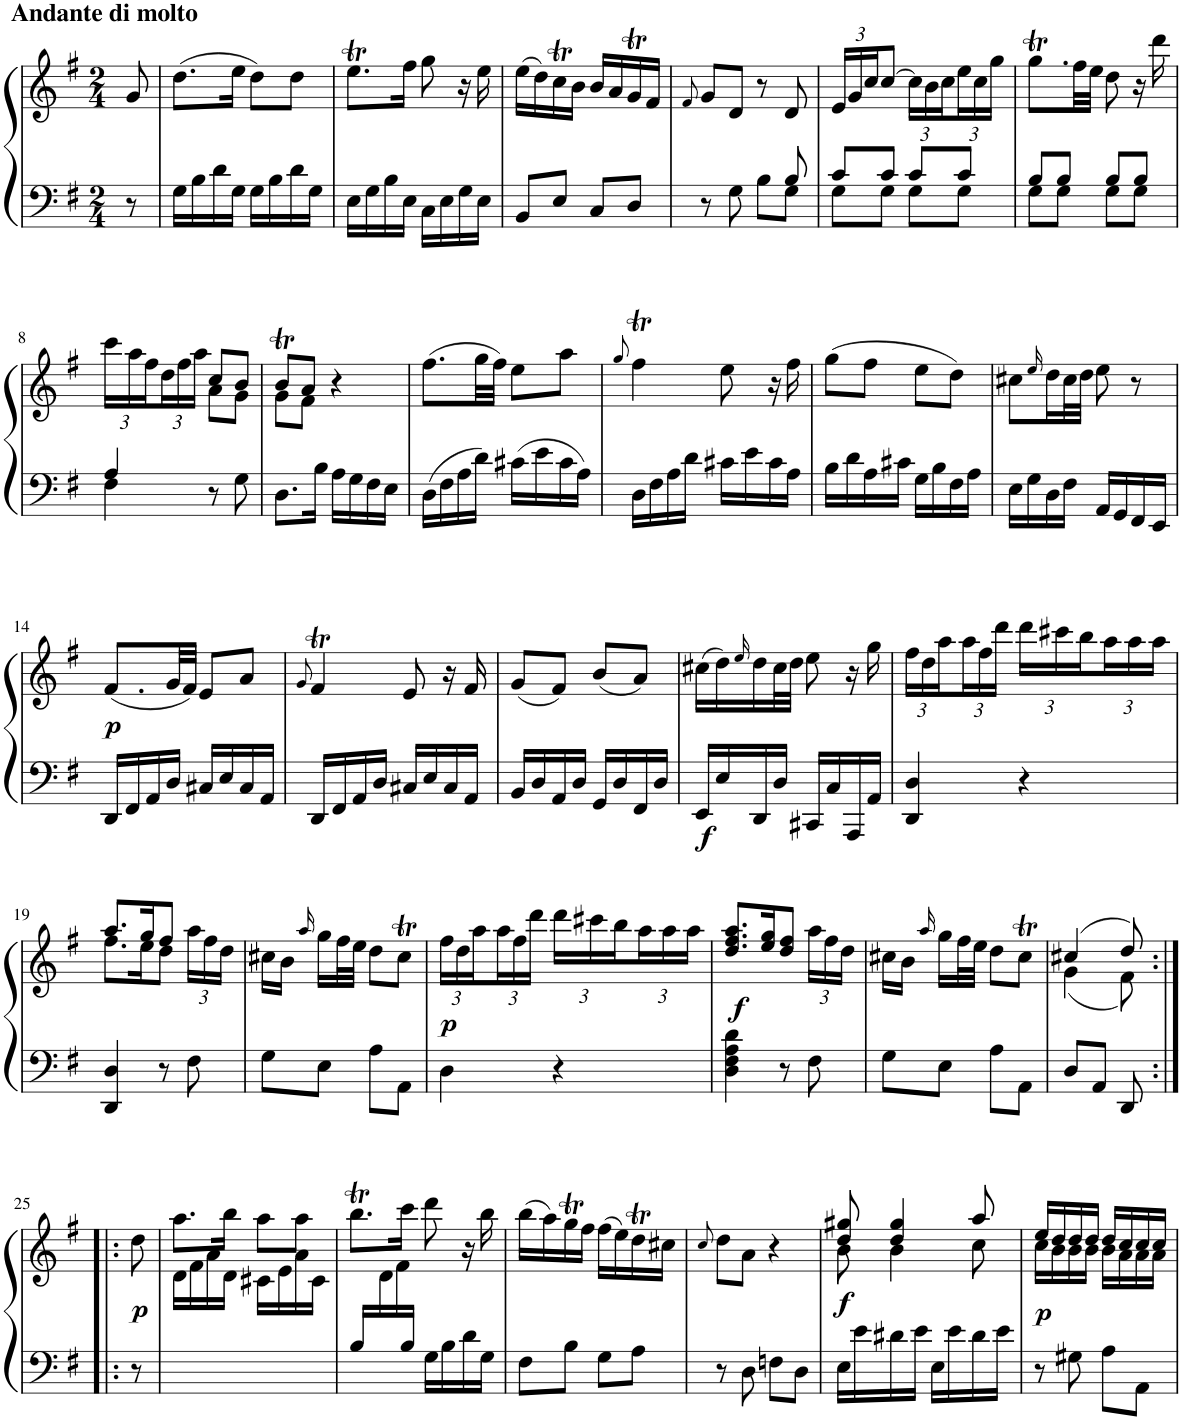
**kern	**kern	**dynam
*part1	*part1	*part1
*staff2	*staff1	*staff1/2
*I"Piano	*	*
*I'Pno.	*	*
*clefF4	*clefG2	*
*k[f#]	*k[f#]	*
*M2/4	*M2/4	*
=1	=1	=1
!	!LO:TX:a:B:t=Andante di molto	!
8r	8g/	.
=2	=2	=2
16G\LL	(8.dd\L	.
16B\	.	.
16d\	.	.
16G\JJ	16ee\Jk	.
16G\LL	8dd\L)	.
16B\	.	.
16d\	8dd\J	.
16G\JJ	.	.
=3	=3	=3
16E\LL	8.eeT\L	.
16G\	.	.
16B\	.	.
16E\JJ	16ff#\Jk	.
16C\LL	8gg\	.
16E\	.	.
16G\	16r	.
16E\JJ	16ee\	.
=4	=4	=4
8BB/L	(16ee\LL	.
.	16dd\)	.
8E/J	16ccT\	.
.	16b\JJ	.
8C/L	16b/LL	.
.	16a/	.
8D/J	16gT/	.
.	16f#/JJ	.
=5	=5	=5
.	8qf#/	.
*^	*	*
8r	4.ryy	8g/L	.
8G\	.	8d/J	.
8B\L	.	8r	.
8G\J	8B/	8d/	.
=6	=6	=6	=6
*	*	*Xbrackettup	*
8c/L	8G\L	24e/LL	.
.	.	24g/	.
.	.	24cc/J	.
8c/J	8G\J	[8cc/J	.
8c/L	8G\L	24cc\LL]	.
.	.	24b\	.
.	.	24cc\	.
8c/J	8G\J	24ee\	.
.	.	24cc\	.
.	.	24gg\JJ	.
=7	=7	=7	=7
8B/L	8G\L	8.ggT\L	.
8B/J	8G\J	.	.
.	.	32ff#\LL	.
.	.	32ee\JJJ	.
8B/L	8G\L	8dd\	.
8B/J	8G\J	16r	.
.	.	16ddd\	.
!!LO:LB:g=z
=8	=8	=8	=8
*	*	*^	*
4A/	4F#\	24ccc\LL	4ryy	.
.	.	24aa\	.	.
.	.	24ff#\	.	.
.	.	24dd\	.	.
.	.	24ff#\	.	.
.	.	24aa\JJ	.	.
8r	4ryy	8cc/L	8a\L	.
8G\	.	8b/J	8g\J	.
*v	*v	*	*	*
=9	=9	=9	=9
8.D\L	8bt/L	8g\L	.
.	8a/J	8f#\J	.
16B\Jk	.	.	.
16A\LL	4r	4ryy	.
16G\	.	.	.
16F#\	.	.	.
16E\JJ	.	.	.
*	*v	*v	*
=10	=10	=10
16D\LL	(8.ff#\L	.
16F#\	.	.
16A\	.	.
16d\JJ	32gg\LL	.
.	32ff#\JJJ)	.
16c#X\LL	8ee\L	.
16e\	.	.
16c#\	8aa\J	.
16A\JJ	.	.
=11	=11	=11
.	8qgg/	.
16D\LL	4ff#t\	.
16F#\	.	.
16A\	.	.
16d\JJ	.	.
16c#X\LL	8ee\	.
16e\	.	.
16c#\	16r	.
16A\JJ	16ff#\	.
=12	=12	=12
16B\LL	(8gg\L	.
16d\	.	.
16A\	8ff#\J	.
16c#X\JJ	.	.
16G\LL	8ee\L	.
16B\	.	.
16F#\	8dd\J)	.
16A\JJ	.	.
=13	=13	=13
16E\LL	8cc#X\L	.
16G\	.	.
.	16qee/	.
16D\	16dd\L	.
16F#\JJ	32cc#\L	.
.	32dd\JJJ	.
16AA/LL	8ee\	.
16GG/	.	.
16FF#/	8r	.
16EE/JJ	.	.
!!LO:LB:g=z
=14	=14	=14
!	!	!LO:DY:b
16DD/LL	(8.f#/L	p
16FF#/	.	.
16AA/	.	.
16D/JJ	32g/LL	.
.	32f#/JJJ)	.
16C#X/LL	8e/L	.
16E/	.	.
16C#/	8a/J	.
16AA/JJ	.	.
=15	=15	=15
.	8qg/	.
16DD/LL	4f#t/	.
16FF#/	.	.
16AA/	.	.
16D/JJ	.	.
16C#X/LL	8e/	.
16E/	.	.
16C#/	16r	.
16AA/JJ	16f#/	.
=16	=16	=16
16BB/LL	(8g/L	.
16D/	.	.
16AA/	8f#/J)	.
16D/JJ	.	.
16GG/LL	(8b/L	.
16D/	.	.
16FF#/	8a/J)	.
16D/JJ	.	.
=17	=17	=17
!	!	!LO:DY:b=2
16EE/LL	(16cc#X\LL	f
16E/	16dd\)	.
.	16qee/	.
16DD/	16dd\	.
16D/JJ	32cc#\L	.
.	32dd\JJJ	.
16CC#X/LL	8ee\	.
16C/	.	.
16AAA/	16r	.
16AA/JJ	16gg\	.
=18	=18	=18
4DD/ 4D/	24ff#\LL	.
.	24dd\	.
.	24aa\	.
.	24aa\	.
.	24ff#\	.
.	24ddd\JJ	.
4r	24ddd\LL	.
.	24ccc#X\	.
.	24bb\	.
.	24aa\	.
.	24aa\	.
.	24aa\JJ	.
!!LO:LB:g=z
=19	=19	=19
*	*^	*
4DD/ 4D/	8.aa/L	8.ff#\L	.
.	16gg/K	16ee\K	.
8r	8ff#/J	8dd\J	.
8F#\	24aa\LL	8ryy	.
.	24ff#\	.	.
.	24dd\JJ	.	.
*	*v	*v	*
=20	=20	=20
8G\L	16cc#X\LL	.
.	16b\JJ	.
.	16qaa/	.
8E\J	16gg\LL	.
.	32ff#\L	.
.	32ee\JJJ	.
8A\L	8dd\L	.
8AA\J	8cc#t\J	.
=21	=21	=21
!	!	!LO:DY:b
4D\	24ff#\LL	p
.	24dd\	.
.	24aa\	.
.	24aa\	.
.	24ff#\	.
.	24ddd\JJ	.
4r	24ddd\LL	.
.	24ccc#X\	.
.	24bb\	.
.	24aa\	.
.	24aa\	.
.	24aa\JJ	.
=22	=22	=22
!	!	!LO:DY:b
4D\ 4F#\ 4A\ 4d\	8.dd/ 8.ff#/ 8.aa/L	f
.	16ee/ 16gg/K	.
8r	8dd/ 8ff#/J	.
8F#\	24aa\LL	.
.	24ff#\	.
.	24dd\JJ	.
=23	=23	=23
8G\L	16cc#X\LL	.
.	16b\JJ	.
.	16qaa/	.
8E\J	16gg\LL	.
.	32ff#\L	.
.	32ee\JJJ	.
8A\L	8dd\L	.
8AA\J	8cc#t\J	.
=24	=24	=24
*	*^	*
8D/L	(4cc#X/	(4g\	.
8AA/J	.	.	.
8DD/	8dd/)	8f#\)	.
!!LO:LB:g=z
=25:|!|:	=25:|!|:	=25:|!|:	=25:|!|:
!	!	!	!LO:DY:b
*	*v	*v	*
8r	8dd\	p
=26	=26	=26
*	*^	*
2ryy	8.aa\L	16d\LL	.
.	.	16f#\	.
.	.	16a\	.
.	16bb\Jk	16d\JJ	.
.	8aa\L	16c#X\LL	.
.	.	16e\	.
.	8aa\J	16a\	.
.	.	16c#\JJ	.
=27	=27	=27	=27
16B/LL	8.bbt\L	16ryy	.
8ryy	.	16d\	.
.	.	16f#\	.
16B/JJ	16ccc\Jk	4ryy	.
16G\LL	8ddd\	.	.
16B\	.	.	.
16d\	16r	.	.
16G\JJ	16bb\	16ryy	.
*	*v	*v	*
=28	=28	=28
8F#\L	(16bb\LL	.
.	16aa\)	.
8B\J	16ggT\	.
.	16ff#\JJ	.
8G\L	(16ff#\LL	.
.	16ee\)	.
8A\J	16ddT\	.
.	16cc#X\JJ	.
=29	=29	=29
.	8qcc/	.
8r	8dd\L	.
8D\	8a\J	.
8Fn\L	4r	.
8D\J	.	.
=30	=30	=30
*	*^	*
!	!	!	!LO:DY:b
16E\LL	8dd/ 8gg#X/	8b\	f
16e\	.	.	.
16d#X\	4dd/ 4gg#/	4b\	.
16e\JJ	.	.	.
16E\LL	.	.	.
16e\	.	.	.
16d#\	8aa/	8cc\	.
16e\JJ	.	.	.
=31	=31	=31	=31
!	!	!	!LO:DY:b
8r	16ee/LL	16cc\LL	p
.	16dd/	16b\	.
8G#X\	16dd/	16b\	.
.	16dd/JJ	16b\JJ	.
8A\L	16dd/LL	16b\LL	.
.	16cc/	16a\	.
8AA\J	16cc/	16a\	.
.	16cc/JJ	16a\JJ	.
*	*v	*v	*
=	=	=
*-	*-	*-
